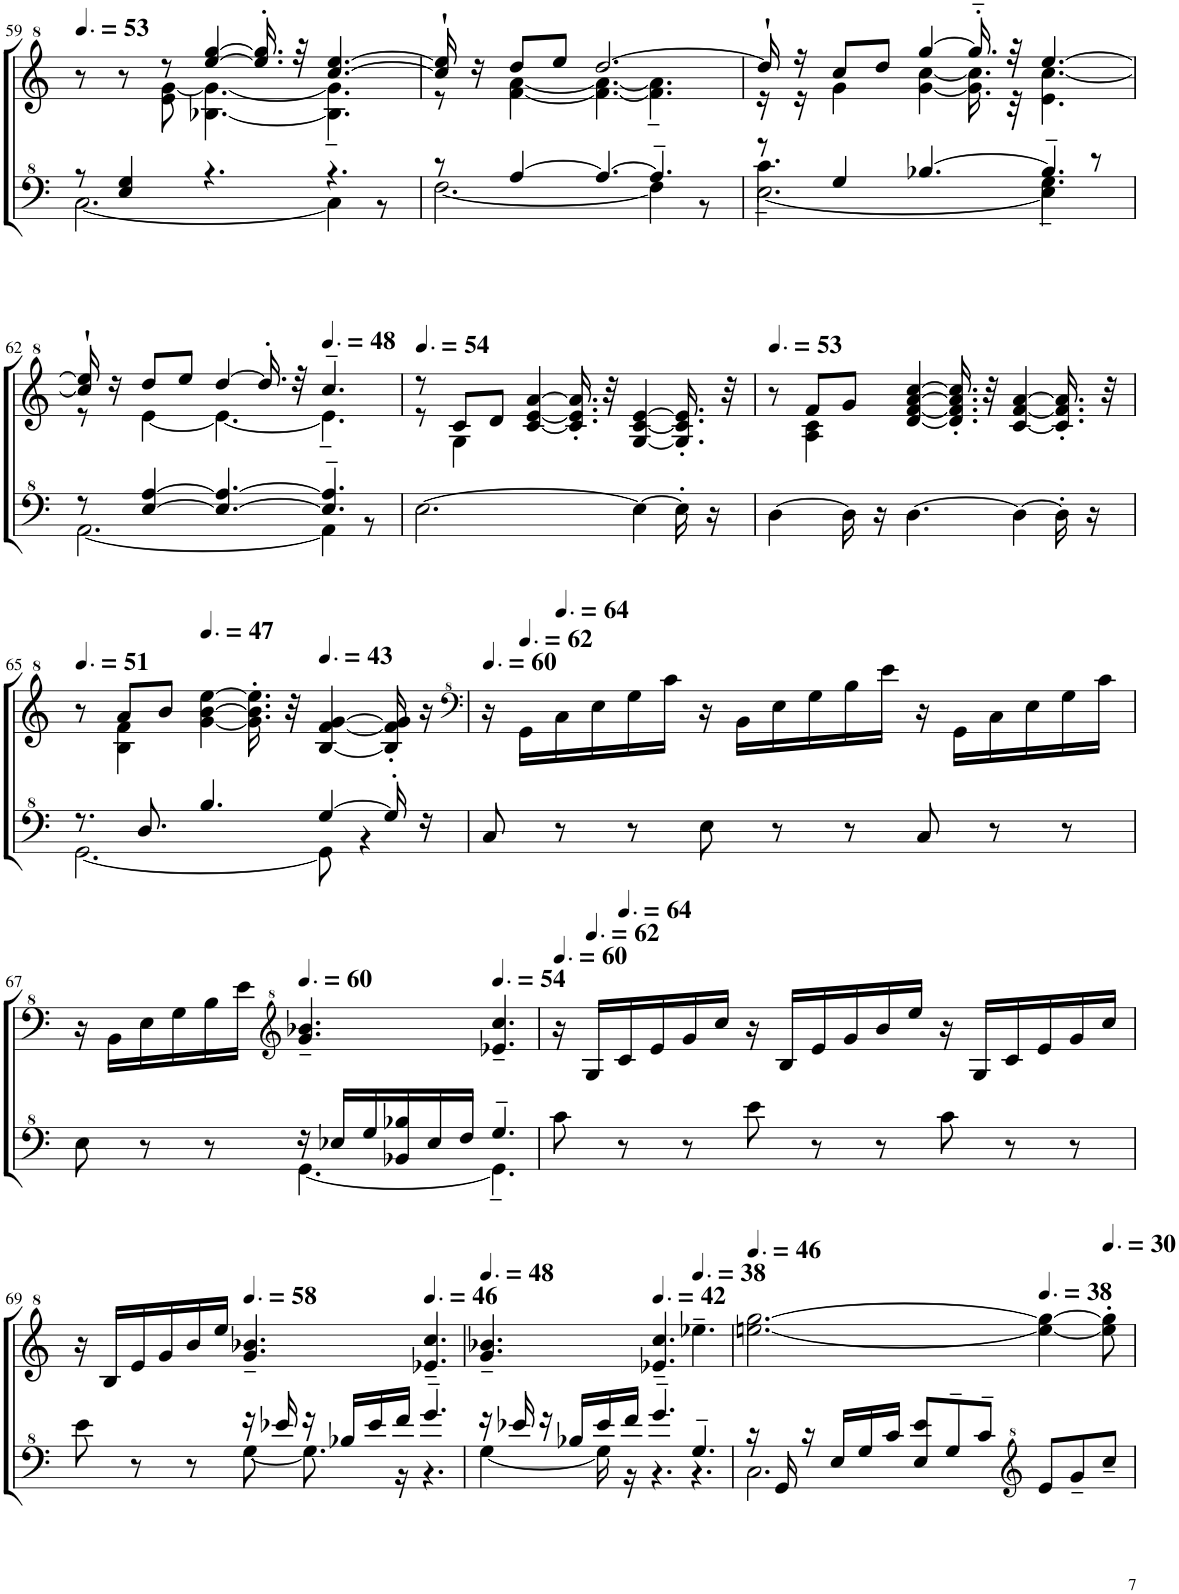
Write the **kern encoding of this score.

**kern	**kern
*part1	*part1
*staff2	*staff1
*I"Model III	*
!!LO:PB:g=z
*clefF^4	*clefG^2
*k[]	*k[]
*M9/8	*M9/8
*MM80	*MM80
=59	=59
*^	*^
8r	[2.c\	8r	4ryy
4e/ 4g/	.	8r	.
.	.	8r	8ee\ [8gg\
4.r	.	[4eee/ [4ggg/	[4.b-X\ 4.gg\_
.	.	16.eee/]' 16.ggg/]'	.
.	.	32r	.
4.r	4c\]	[4.ccc/ [4.eee/	4.b-\]~ 4.gg\]~
.	8r	.	.
=60	=60	=60	=60
8r	[2.f\	16ccc/]` 16eee/]`	8r
.	.	16r	.
[4a/	.	8ddd/L	[4ff\ [4aa\
.	.	8eee/J	.
4.a/_	.	[2.ddd/	4.ff\_ 4.aa\_
4.a~/]	4f\]	.	4.ff\]~ 4.aa\]~
.	8r	.	.
=61	=61	=61	=61
*	*^	*	*
8r	[2.e\	4.cc~\	16ddd`/]	16r
.	.	.	16r	16r
4g/	.	.	8ccc/L	4gg\
.	.	.	8ddd/J	.
[4.b-X/	.	4.ryy	[4ggg/	[4gg\ [4ccc\
.	.	.	16.ggg'~/]	16.gg\] 16.ccc\]
.	.	.	32r	32r
4.b-~/]	4e\]	4.g~\	[4.eee/	4.ee\ [4.ccc\
.	8r	.	.	.
*	*v	*v	*	*
!!LO:LB:g=z	!!
=62	=62	=62	=62
8r	[2.A\	16ccc/]` 16eee/]`	8r
.	.	16r	.
[4e/ [4a/	.	8ddd/L	[4ee\
.	.	8eee/J	.
4.e/_ 4.a/_	.	[4ddd/	4.ee\_
.	.	16.ddd'/]	.
.	.	32r	.
*	*	*MM72	*
4.e/]~ 4.a/]~	4A\]	4.ccc~/	4.ee~\]
.	8r	.	.
*v	*v	*	*
=63	=63	=63
*	*MM81	*
[2.e\	8r	8r
.	8cc/L	4g\
.	8dd/J	.
.	[4cc/ [4ee/ [4aa/	2.ryy
.	16.cc/]' 16.ee/]' 16.aa/]'	.
.	32r	.
4e\_	[4g/ [4cc/ [4ee/	.
16e'\]	16.g/]' 16.cc/]' 16.ee/]'	.
16r	.	.
.	32r	.
=64	=64	=64
*	*MM80	*
[4d\	8r	8ryy
.	8ff/L	4a\ 4cc\
16d\]	8gg/J	.
16r	.	.
[4.d\	[4dd/ [4ff/ [4aa/ [4ccc/	2.ryy
.	16.dd/]' 16.ff/]' 16.aa/]' 16.ccc/]'	.
.	32r	.
4d\_	[4cc/ [4ff/ [4aa/	.
16d'\]	16.cc/]' 16.ff/]' 16.aa/]'	.
16r	.	.
.	32r	.
!!LO:LB:g=z	!!
=65	=65	=65
*	*MM77	*
*^	*	*
8.r	[2.G\	8r	8ryy
.	.	8aa/L	4b\ 4ff\
8.d/	.	.	.
.	.	8bb/J	.
*	*	*MM71	*
4.b/	.	[4gg\ [4bb\ [4eee\	2.ryy
.	.	16.gg\]' 16.bb\]' 16.eee\]'	.
.	.	32r	.
*	*	*MM65	*
[4g/	8G\]	[4b/ [4ff/ [4gg/	.
.	4r	.	.
16g'/]	.	16b/]' 16ff/]' 16gg/]'	.
16r	.	16r	.
*v	*v	*	*
*	*v	*v
=66	=66
*	*clefF^4
*	*MM90
8c/	16r
*	*MM93
.	16G\LL
*	*MM96
8r	16c\
.	16e\
8r	16g\
.	16cc\JJ
8e\	16r
.	16B\LL
8r	16e\
.	16g\
8r	16b\
.	16ee\JJ
8c/	16r
.	16G\LL
8r	16c\
.	16e\
8r	16g\
.	16cc\JJ
!!LO:LB:g=z
=67	=67
*^	*
8e\	4.ryy	16r
.	.	16B\LL
8r	.	16e\
.	.	16g\
8r	.	16b\
.	.	16ee\JJ
*	*	*clefG^2
*	*	*MM90
16r	[4.G\	4.gg/~ 4.bb-X/~
16e-X/LL	.	.
16g/	.	.
16B-X/ 16b-X/	.	.
16e-/	.	.
16f/JJ	.	.
*	*	*MM81
4.g~/	4.G~\]	4.ee-X/~ 4.ccc/~
*v	*v	*
=68	=68
*	*MM90
8cc\	16r
*	*MM93
.	16g/LL
*	*MM96
8r	16cc/
.	16ee/
8r	16gg/
.	16ccc/JJ
8ee\	16r
.	16b/LL
8r	16ee/
.	16gg/
8r	16bb/
.	16eee/JJ
8cc\	16r
.	16g/LL
8r	16cc/
.	16ee/
8r	16gg/
.	16ccc/JJ
!!LO:LB:g=z
=69	=69
*^	*
8ee\	4.ryy	16r
.	.	16b/LL
8r	.	16ee/
.	.	16gg/
8r	.	16bb/
.	.	16eee/JJ
*	*	*MM87
16r	[8g\	4.gg/~ 4.bb-X/~
16ee-X/	.	.
16r	8.g\]	.
16b-X/LL	.	.
16ee-/	.	.
16ff/JJ	16r	.
*	*	*MM69
4.gg~/	4.r	4.ee-X/~ 4.ccc/~
=70	=70	=70
*	*	*MM72
16r	[4g\	4.gg/~ 4.bb-X/~
16ee-X/	.	.
16r	.	.
16b-X/LL	.	.
16ee-/	16g\]	.
16ff/JJ	16r	.
*	*	*MM63
4.gg~/	4.r	4.ee-X/~ 4.ccc/~
*	*	*MM57
4.g~/	4.r	4.eee-X~\
=71	=71	=71
*	*	*MM69
16r	2.c\	[2.eeen\ [2.ggg\
16G/	.	.
16r	.	.
16e/LL	.	.
16g/	.	.
16cc/JJ	.	.
8e/ 8ee/L	.	.
8g~/	.	.
8cc~/J	.	.
*clefG^2	*	*
*	*	*MM57
8ee/L	4.ryy	4eee\_ 4ggg\_
8gg~/	.	.
*	*	*MM45
8ccc~/J	.	8eee\]' 8ggg\]'
*v	*v	*
=	=
*-	*-
